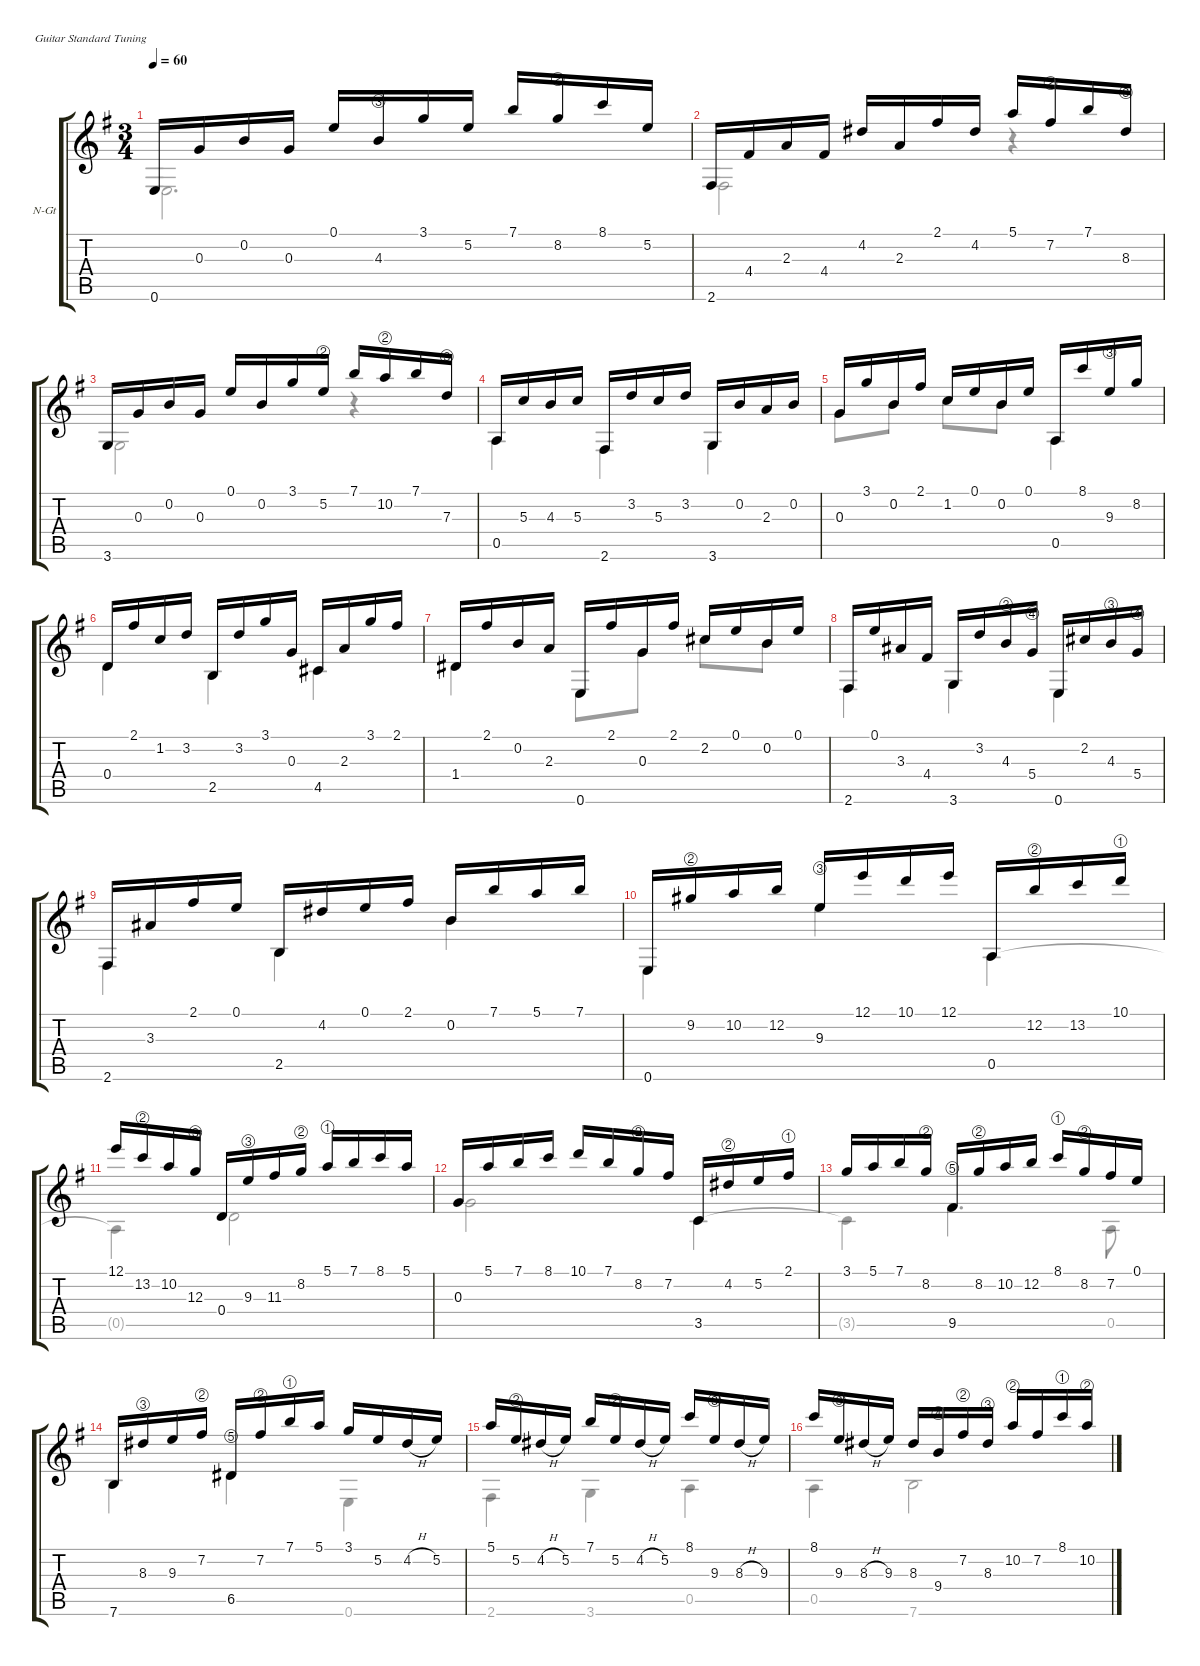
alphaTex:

\defaultSystemsLayout 4
\hideDynamics
\bracketExtendMode groupsimilarinstruments
\firstSystemTrackNameOrientation horizontal
\otherSystemsTrackNameOrientation horizontal
\track ("Nylon Guitar" "N-Gt") {instrument acousticguitarnylon}
\staff {score tabs}
\tuning (E4 B3 G3 D3 A2 E2)
\voice
\ts (3 4)
\tempo 60
\clef g2
\ks g
0.6.16{dy mp instrument acousticguitarnylon} 0.3.16 0.2.16 0.3.16 0.1.16{dy p} 4.3{string}.16{dy mp} 3.1.16 5.2.16 7.1.16 8.2{string}.16 8.1.16 5.2.16 |
2.6.16 4.4.16 2.3.16 4.4.16 4.2.16 2.3.16 2.1.16 4.2.16 5.1.16 7.2{string}.16 7.1.16 8.3{string}.16 |
3.6.16 0.3.16 0.2.16 0.3.16 0.1.16{dy p} 0.2.16{dy mp} 3.1.16 5.2{string}.16 7.1.16 10.2{string}.16 7.1.16 7.3{string}.16 |
0.5.16 5.3.16 4.3.16 5.3.16 2.6.16 3.2.16 5.3.16 3.2.16 3.6.16 0.2.16 2.3.16 0.2.16 |
0.3.16 3.1.16 0.2.16 2.1.16 1.2.16 0.1.16{dy p} 0.2.16{dy mp} 0.1.16{dy p} 0.5.16{dy mp} 8.1.16 9.3{string}.16 8.2.16 |
0.4.16 2.1.16 1.2.16 3.2.16 2.5.16 3.2.16 3.1.16 0.3.16 4.5.16 2.3.16 3.1.16 2.1.16 |
1.4.16 2.1.16 0.2.16 2.3.16 0.6.16 2.1.16 0.3.16 2.1.16 2.2.16 0.1.16{dy p} 0.2.16{dy mp} 0.1.16{dy p} |
2.6.16{dy mp} 0.1.16{dy p} 3.3.16{dy mp} 4.4.16 3.6.16 3.2.16 4.3{string}.16 5.4{string}.16 0.6.16 2.2.16 4.3{string}.16 5.4{string}.16 |
2.6.16 3.3.16 2.1.16 0.1.16{dy p} 2.5.16{dy mp} 4.2.16 0.1.16{dy p} 2.1.16{dy mp} 0.2.16 7.1.16 5.1.16 7.1.16 |
0.6.16 9.2{string}.16 10.2.16 12.2.16 9.3{string}.16 12.1.16 10.1.16 12.1.16 0.5.16 12.2{string}.16 13.2.16 10.1{string}.16 |
12.1.16 13.2{string}.16 10.2.16 12.3{string}.16 0.4.16 9.3{string}.16 11.3.16 8.2{string}.16 5.1{string}.16 7.1.16 8.1.16 5.1.16 |
0.3.16 5.1.16 7.1.16 8.1.16 10.1.16 7.1.16 8.2{string}.16 7.2.16 3.5.16 4.2{string}.16 5.2.16 2.1{string}.16 |
3.1.16 5.1.16 7.1.16 8.2{string}.16 9.5{string}.16 8.2{string}.16 10.2.16 12.2.16 8.1{string}.16 8.2{string}.16 7.2.16 0.1.16{dy p} |
7.6.16{dy mp} 8.3{string}.16 9.3.16 7.2{string}.16 6.5{string}.16 7.2{string}.16 7.1{string}.16 5.1.16 3.1.16 5.2.16 4.2{h}.16 5.2.16 |
5.1.16 5.2{string}.16 4.2{h}.16 5.2.16 7.1.16 5.2{string}.16 4.2{h}.16 5.2.16 8.1.16 9.3{string}.16 8.3{h}.16 9.3.16 |
8.1.16 9.3{string}.16 8.3{h}.16 9.3.16 8.3.16 9.4{string}.16 7.2{string}.16 8.3{string}.16 10.2{string}.16 7.2.16 8.1{string}.16 10.2{string}.16
\voice
\clef g2
\ottava regular
\simile none
\ks g
0.6.2{d dy p} |
2.6.2 r.4 |
3.6.2 r.4 |
0.5.4 2.6.4 3.6.4 |
0.3.8{dy mp} 0.2.8 1.2.8 0.2.8 0.5.4{dy p} |
0.4.4 2.5.4 4.5.4 |
1.4.4 0.6.8 0.3.8{dy mp} 2.2.8 0.2.8 |
2.6.4{dy p} 3.6.4 0.6.4 |
2.6.4 2.5.4 0.2.4 |
0.6.4 9.3.4 0.5.4 |
0.5{t}.4 0.4.2 |
0.3.2 3.5.4 |
3.5{t}.4 9.5.4{d} 0.5.8 |
7.6.4 6.5.4 0.6.4 |
2.6.4 3.6.4 0.5.4 |
0.5.4 7.6.2
